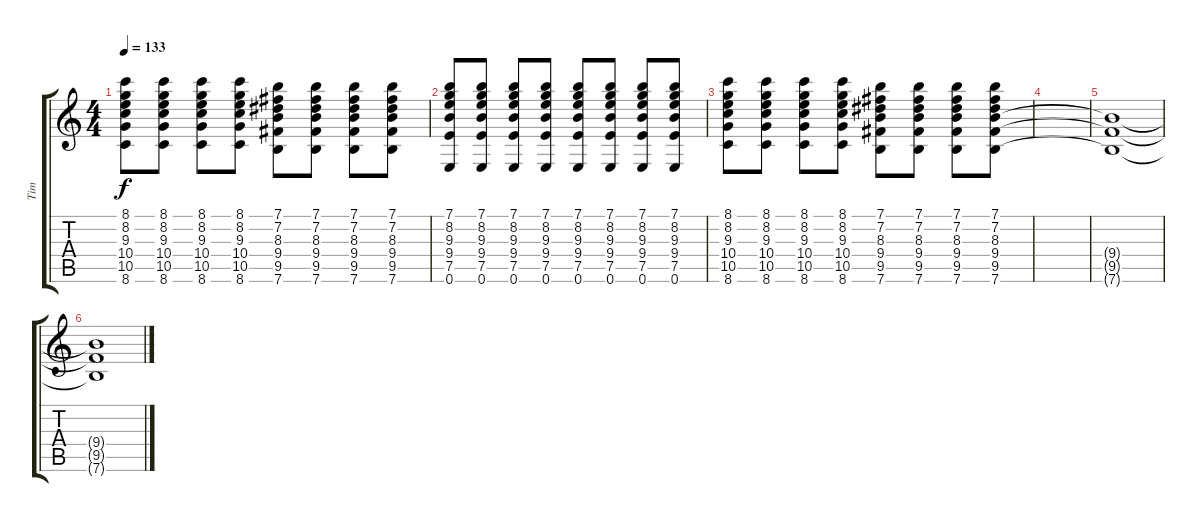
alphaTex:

\track ("Tim" "Tim") {instrument overdrivenguitar}
\staff {score tabs}
\tuning (E4 B3 G3 D3 A2 E2) {hide}
\ts (4 4)
\tempo 133
\clef g2
\ks c
(8.1 8.2 9.3 10.4 10.5 8.6).8{dy f} (8.1 8.2 9.3 10.4 10.5 8.6).8 (8.1 8.2 9.3 10.4 10.5 8.6).8 (8.1 8.2 9.3 10.4 10.5 8.6).8 (7.1 7.2 8.3 9.4 9.5 7.6).8 (7.1 7.2 8.3 9.4 9.5 7.6).8 (7.1 7.2 8.3 9.4 9.5 7.6).8 (7.1 7.2 8.3 9.4 9.5 7.6).8 |
(7.1 8.2 9.3 9.4 7.5 0.6).8 (7.1 8.2 9.3 9.4 7.5 0.6).8 (7.1 8.2 9.3 9.4 7.5 0.6).8 (7.1 8.2 9.3 9.4 7.5 0.6).8 (7.1 8.2 9.3 9.4 7.5 0.6).8 (7.1 8.2 9.3 9.4 7.5 0.6).8 (7.1 8.2 9.3 9.4 7.5 0.6).8 (7.1 8.2 9.3 9.4 7.5 0.6).8 |
(8.1 8.2 9.3 10.4 10.5 8.6).8 (8.1 8.2 9.3 10.4 10.5 8.6).8 (8.1 8.2 9.3 10.4 10.5 8.6).8 (8.1 8.2 9.3 10.4 10.5 8.6).8 (7.1 7.2 8.3 9.4 9.5 7.6).8 (7.1 7.2 8.3 9.4 9.5 7.6).8 (7.1 7.2 8.3 9.4 9.5 7.6).8 (7.1 7.2 8.3 9.4 9.5 7.6).8 |
|
(9.4{t} 9.5{t} 7.6{t}).1 |
(9.4{t} 9.5{t} 7.6{t}).1{volume 11}
